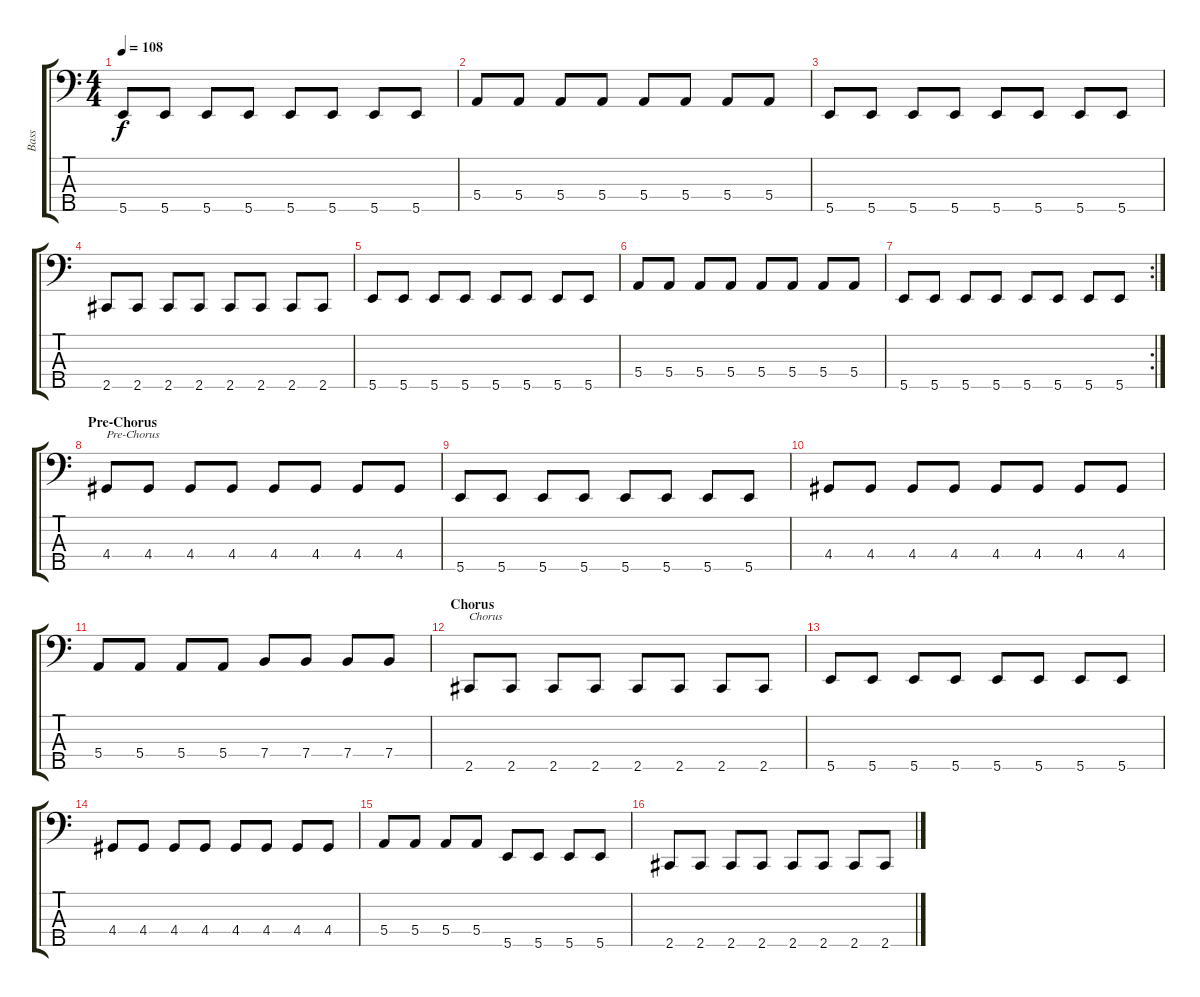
\track ("Bass" "Bass") {instrument electricbassfinger}
\staff {score tabs}
\tuning (G2 D2 A1 E1 B0) {hide}
\ts (4 4)
\tempo 108
\clef f4
\ks c
5.5.8{dy f} 5.5.8 5.5.8 5.5.8 5.5.8 5.5.8 5.5.8 5.5.8 |
5.4.8 5.4.8 5.4.8 5.4.8 5.4.8 5.4.8 5.4.8 5.4.8 |
5.5.8 5.5.8 5.5.8 5.5.8 5.5.8 5.5.8 5.5.8 5.5.8 |
2.5.8 2.5.8 2.5.8 2.5.8 2.5.8 2.5.8 2.5.8 2.5.8 |
5.5.8 5.5.8 5.5.8 5.5.8 5.5.8 5.5.8 5.5.8 5.5.8 |
5.4.8 5.4.8 5.4.8 5.4.8 5.4.8 5.4.8 5.4.8 5.4.8 |
\rc 2
5.5.8 5.5.8 5.5.8 5.5.8 5.5.8 5.5.8 5.5.8 5.5.8 |
\section ("" "Pre-Chorus")
4.4.8{txt "Pre-Chorus"} 4.4.8 4.4.8 4.4.8 4.4.8 4.4.8 4.4.8 4.4.8 |
5.5.8 5.5.8 5.5.8 5.5.8 5.5.8 5.5.8 5.5.8 5.5.8 |
4.4.8 4.4.8 4.4.8 4.4.8 4.4.8 4.4.8 4.4.8 4.4.8 |
5.4.8 5.4.8 5.4.8 5.4.8 7.4.8 7.4.8 7.4.8 7.4.8 |
\section ("" "Chorus")
2.5.8{txt "Chorus"} 2.5.8 2.5.8 2.5.8 2.5.8 2.5.8 2.5.8 2.5.8 |
5.5.8 5.5.8 5.5.8 5.5.8 5.5.8 5.5.8 5.5.8 5.5.8 |
4.4.8 4.4.8 4.4.8 4.4.8 4.4.8 4.4.8 4.4.8 4.4.8 |
5.4.8 5.4.8 5.4.8 5.4.8 5.5.8 5.5.8 5.5.8 5.5.8 |
2.5.8 2.5.8 2.5.8 2.5.8 2.5.8 2.5.8 2.5.8 2.5.8
